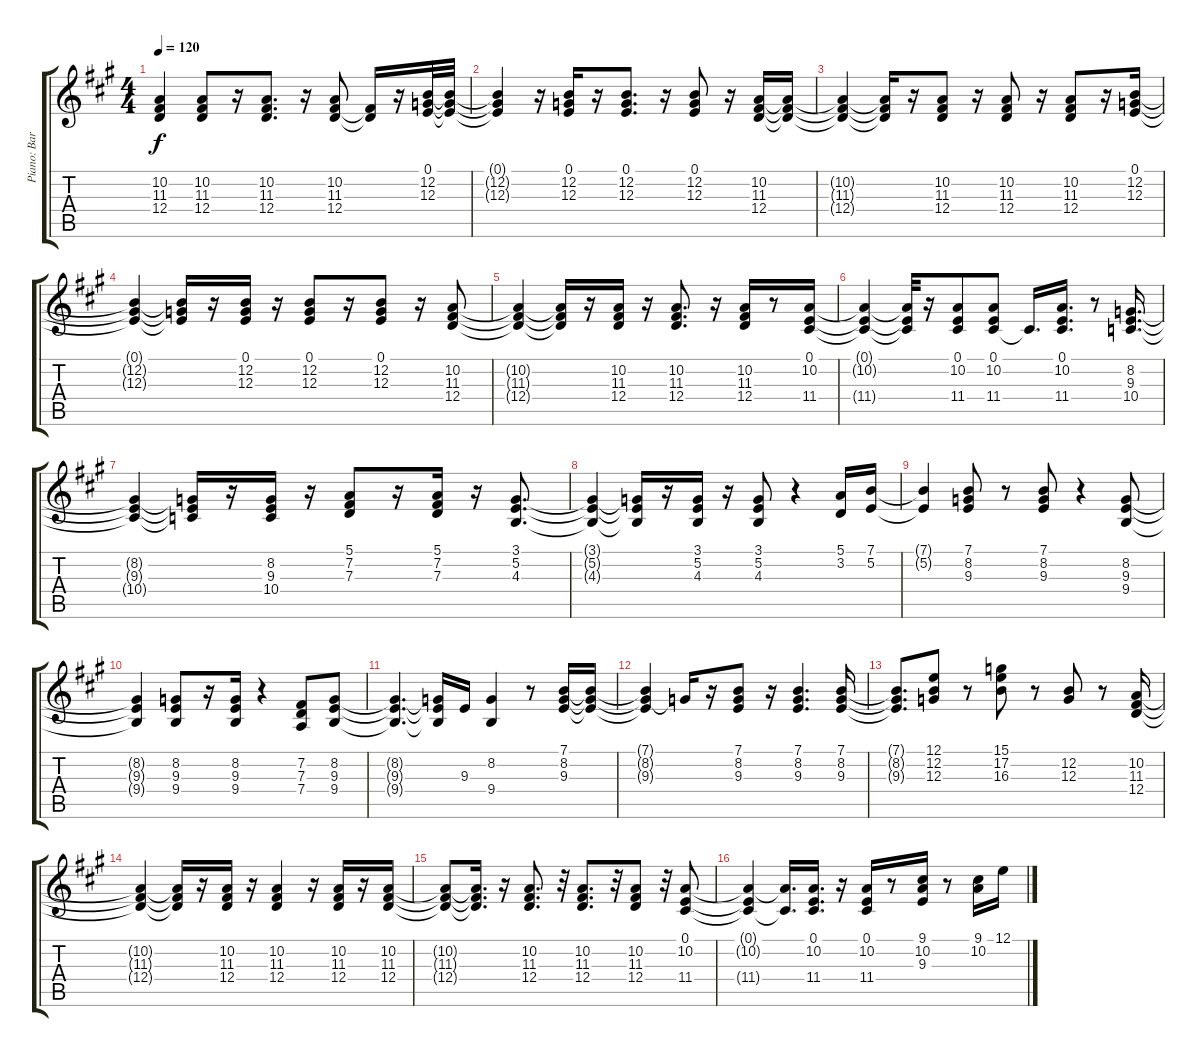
\track ("Piano: Barry Beckett" "Piano: Bar") {instrument electricgrandpiano}
\staff {score tabs}
\tuning (E4 B3 G3 D3 A2 E2) {hide}
\ts (4 4)
\tempo 120
\clef g2
\ks a
(10.2{t} 11.3{t} 12.4{t}).4{dy f} (10.2 11.3 12.4).8 r.16 (10.2 11.3 12.4).8{d} r.16 (10.2 11.3 12.4).8 (11.3{t} 12.4{t}).16 r.16 (0.1 12.2 12.3).32 (0.1{t} 12.2{t} 12.3{t}).32 |
(0.1{t} 12.2{t} 12.3{t}).4 r.16 (0.1 12.2 12.3).16 r.16 (0.1 12.2 12.3).8{d} r.16 (0.1 12.2 12.3).8 r.16 (10.2 11.3 12.4).16 (10.2{t} 11.3{t} 12.4{t}).16 |
(10.2{t} 11.3{t} 12.4{t}).4 (10.2{t} 11.3{t} 12.4{t}).16 r.16 (10.2 11.3 12.4).8 r.16 (10.2 11.3 12.4).8 r.16 (10.2 11.3 12.4).8 r.16 (0.1 12.2 12.3).16 |
(0.1{t} 12.2{t} 12.3{t}).4 (0.1{t} 12.2{t} 12.3{t}).16 r.16 (0.1 12.2 12.3).16 r.16 (0.1 12.2 12.3).8 r.16 (0.1 12.2 12.3).8 r.16 (10.2 11.3 12.4).8 |
(10.2{t} 11.3{t} 12.4{t}).4 (10.2{t} 11.3{t} 12.4{t}).16 r.16 (10.2 11.3 12.4).16 r.16 (10.2 11.3 12.4).8{d} r.16 (10.2 11.3 12.4).16 r.8 (0.1 10.2 11.4).16 |
(0.1{t} 10.2{t} 11.4{t}).4 (0.1{t} 10.2{t} 11.4{t}).32 r.16 (0.1 10.2 11.4).8 (0.1 10.2 11.4).8 11.4{t}.16{d} (0.1 10.2 11.4).16{d} r.8 (8.2 9.3 10.4).16{d} |
(8.2{t} 9.3{t} 10.4{t}).4 (8.2{t} 9.3{t} 10.4{t}).16 r.16 (8.2 9.3 10.4).16 r.16 (5.1 7.2 7.3).8 r.16 (5.1 7.2 7.3).16 r.16 (3.1 5.2 4.3).8{d} |
(3.1{t} 5.2{t} 4.3{t}).4 (3.1{t} 5.2{t} 4.3{t}).16 r.16 (3.1 5.2 4.3).16 r.16 (3.1 5.2 4.3).8 r.4 (5.1 3.2).16 (7.1 5.2).16 |
(7.1{t} 5.2{t}).4 (7.1 8.2 9.3).8 r.8 (7.1 8.2 9.3).8 r.4 (8.2 9.3 9.4).8 |
(8.2{t} 9.3{t} 9.4{t}).4 (8.2 9.3 9.4).8 r.16 (8.2 9.3 9.4).16 r.4 (7.2 7.3 7.4).8 (8.2 9.3 9.4).8 |
(8.2{t} 9.3{t} 9.4{t}).4{d} (8.2{t} 9.3{t} 9.4{t}).16 9.3.16 (8.2 9.4).4 r.8 (7.1 8.2 9.3).16 (7.1{t} 8.2{t} 9.3{t}).16 |
(7.1{t} 8.2{t} 9.3{t}).4 8.2{t}.16 r.16 (7.1 8.2 9.3).8 r.16 (7.1 8.2 9.3).4{d} (7.1 8.2 9.3).16 |
(7.1{t} 8.2{t} 9.3{t}).8{d} (12.1 12.2 12.3).8 r.8 (15.1 17.2 16.3).8 r.8 (12.2 12.3).8 r.8 (10.2 11.3 12.4).16 |
(10.2{t} 11.3{t} 12.4{t}).4 (10.2{t} 11.3{t} 12.4{t}).16 r.16 (10.2 11.3 12.4).16 r.16 (10.2 11.3 12.4).4 r.16 (10.2 11.3 12.4).16 r.16 (10.2 11.3 12.4).16 |
(10.2{t} 11.3{t} 12.4{t}).8 (10.2{t} 11.3{t} 12.4{t}).16{d} r.16 (10.2 11.3 12.4).8{d} r.32 (10.2 11.3 12.4).8{d} r.32 (10.2 11.3 12.4).8 r.32 (0.1 10.2 11.4).8 |
(0.1{t} 10.2{t} 11.4{t}).4 (10.2{t} 11.4{t}).16{d} (0.1 10.2 11.4).16{d} r.16 (0.1 10.2 11.4).16 r.8 (9.1 10.2 9.3).16 r.8 (9.1 10.2).16 12.1.16
